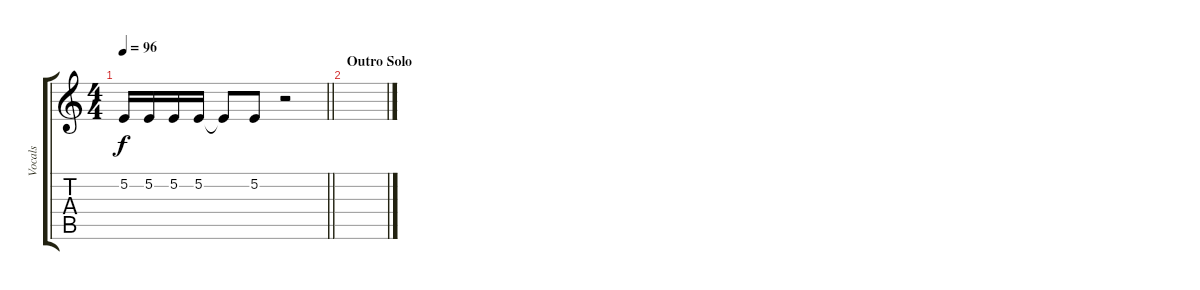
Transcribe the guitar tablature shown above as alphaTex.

\track ("Vocals" "Vocals") {instrument tenorsax}
\staff {score tabs}
\tuning (E4 B3 G3 D3 A2 E2) {hide}
\ts (4 4)
\tempo 96
\clef g2
\barLineRight lightlight
\ks c
5.2{t}.16{dy f} 5.2.16 5.2.16 5.2.16 5.2{t}.8 5.2.8 r.2 |
\section ("" "Outro Solo")
